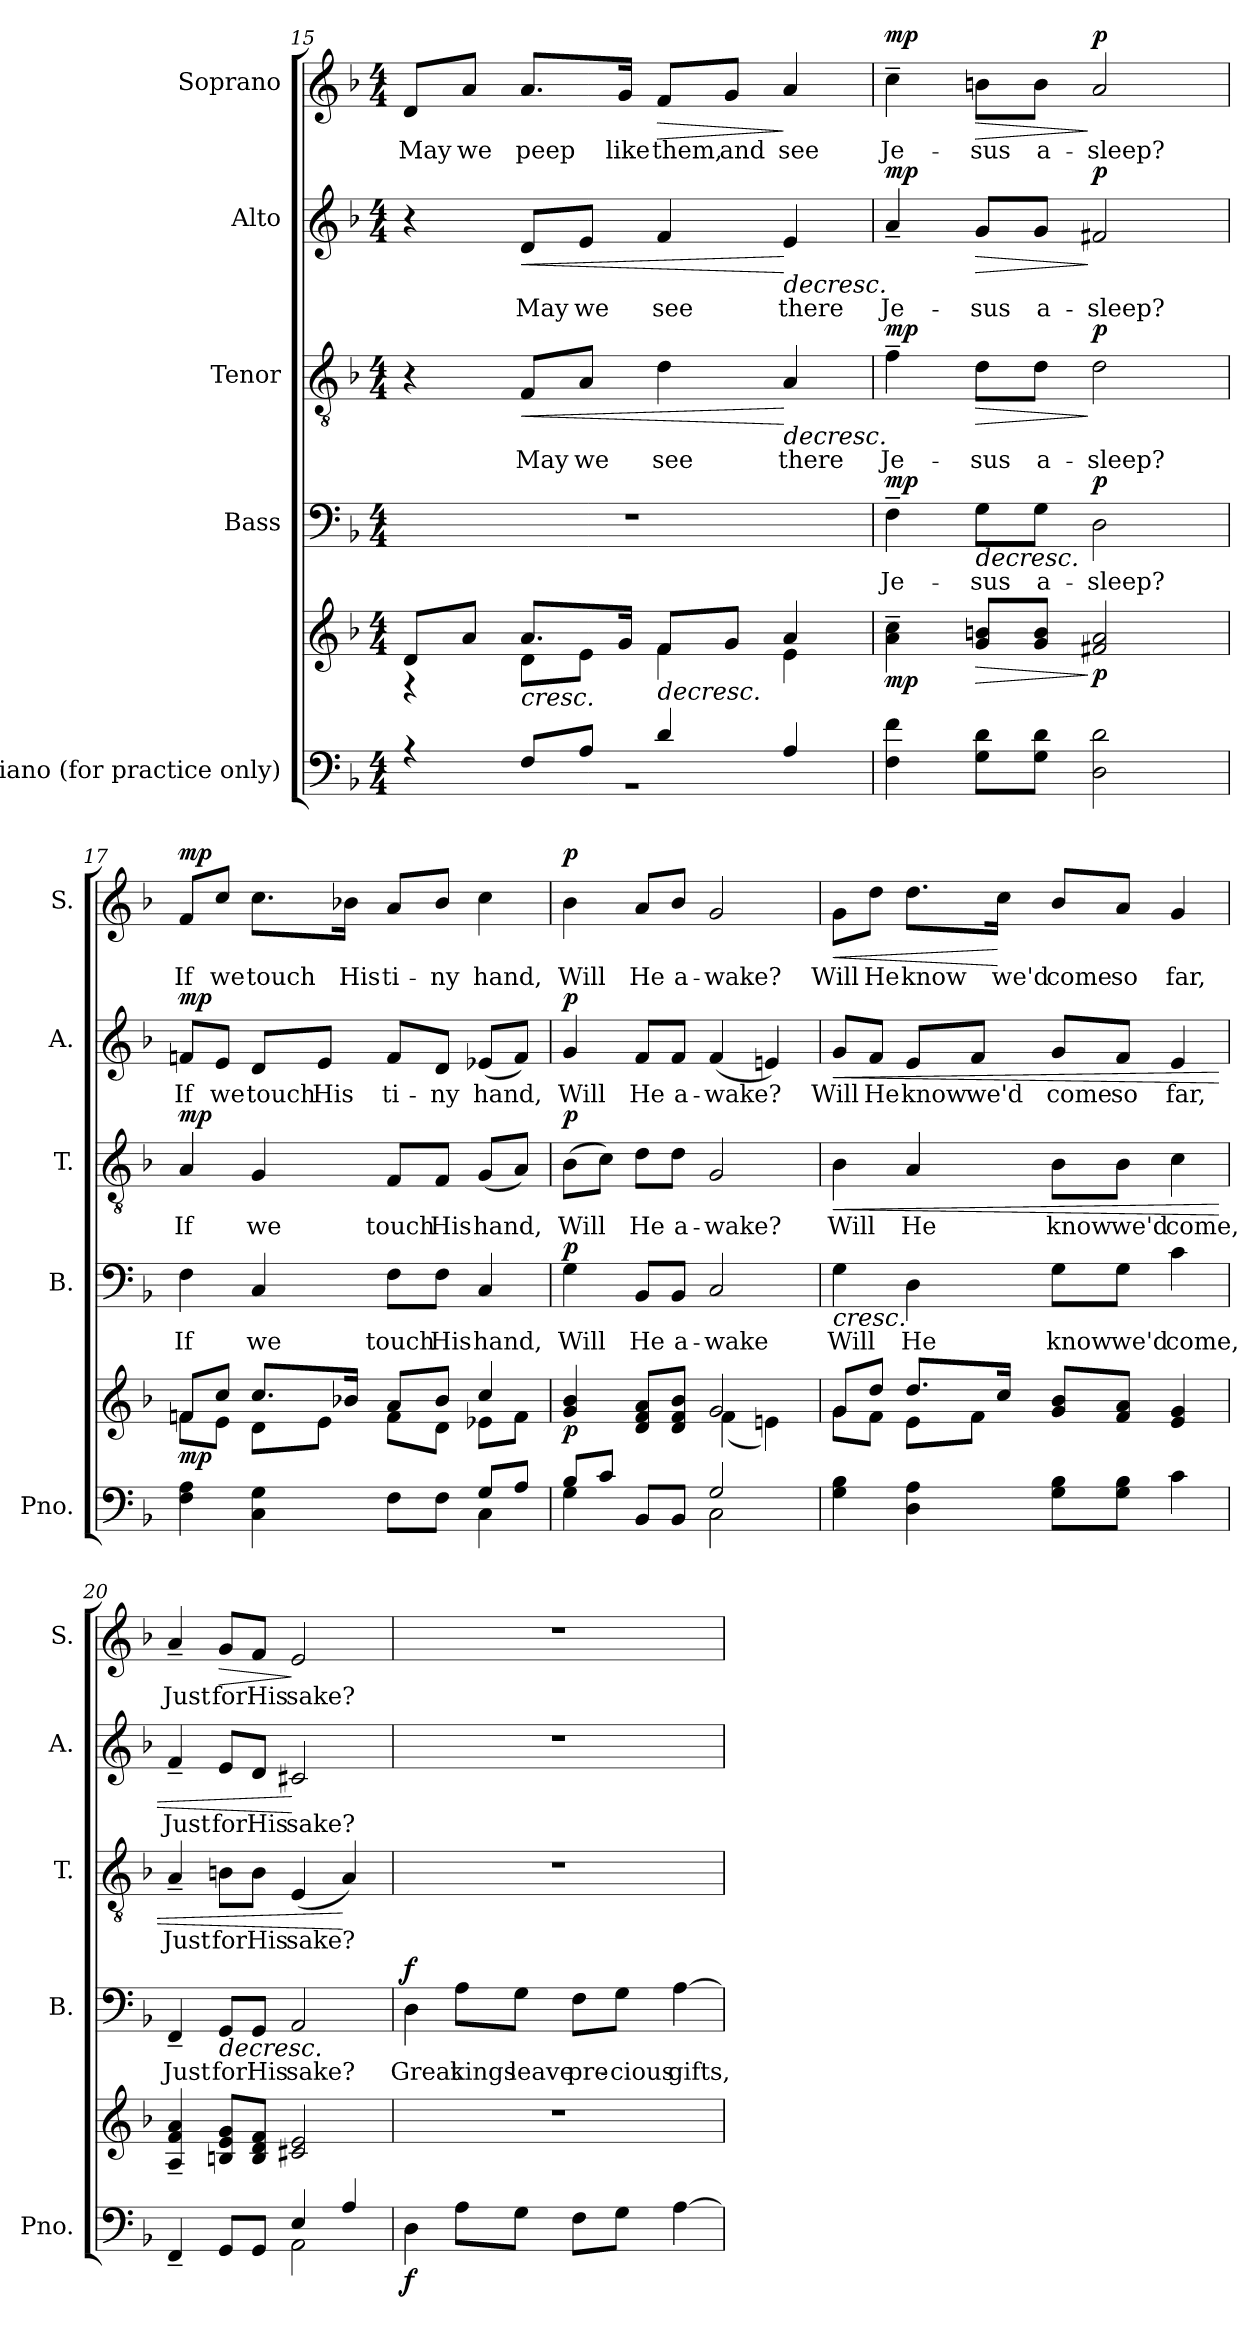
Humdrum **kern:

**kern	**kern	**dynam	**kern	**text	**dynam	**kern	**text	**dynam	**kern	**text	**dynam	**kern	**text	**dynam
*part5	*part5	*part5	*part4	*part4	*part4	*part3	*part3	*part3	*part2	*part2	*part2	*part1	*part1	*part1
*staff6	*staff5	*staff5/6	*staff4	*staff4	*staff4	*staff3	*staff3	*staff3	*staff2	*staff2	*staff2	*staff1	*staff1	*staff1
*I"Piano (for  practice  only)	*	*	*I"Bass	*	*	*I"Tenor	*	*	*I"Alto	*	*	*I"Soprano	*	*
*I'Pno.	*	*	*I'B.	*	*	*I'T.	*	*	*I'A.	*	*	*I'S.	*	*
*clefF4	*clefG2	*	*clefF4	*	*	*clefGv2	*	*	*clefG2	*	*	*clefG2	*	*
*	*	*	*	*	*	*ITrd7c12	*	*	*	*	*	*	*	*
*k[b-]	*k[b-]	*	*k[b-]	*	*	*k[b-]	*	*	*k[b-]	*	*	*k[b-]	*	*
*F:	*F:	*	*F:	*	*	*F:	*	*	*F:	*	*	*F:	*	*
*M4/4	*M4/4	*	*M4/4	*	*	*M4/4	*	*	*M4/4	*	*	*M4/4	*	*
=15	=15	=15	=15	=15	=15	=15	=15	=15	=15	=15	=15	=15	=15	=15
*^	*^	*	*	*	*	*	*	*	*	*	*	*	*	*
!	!	!	!	!	!	!	!	!	!	!	!	!	!	!	!LO:LY:b	!
4r	1r	8d/L	4r	.	1r	.	.	4r	.	.	4r	.	.	8d/L	May	.
!	!	!	!	!	!	!	!	!	!	!	!	!	!	!	!LO:LY:b	!
.	.	8a/J	.	.	.	.	.	.	.	.	.	.	.	8a/J	we	.
!	!	!	!	!LO:HP:b	!	!	!	!	!LO:LY:b	!LO:HP:b	!	!LO:LY:b	!LO:HP:b	!	!LO:LY:b	!
8F/L	.	8.a/L	8d\L	<	.	.	.	8FF/L	May	<	8d/L	May	<	8.a/L	peep	.
!	!	!	!	!	!	!	!	!	!LO:LY:b	!	!	!LO:LY:b	!	!	!	!
8A/J	.	.	8e\J	.	.	.	.	8AA/J	we	.	8e/J	we	.	.	.	.
!	!	!	!	!	!	!	!	!	!	!	!	!	!	!	!LO:LY:b	!
.	.	16g/Jk	.	.	.	.	.	.	.	.	.	.	.	16g/Jk	like	.
!	!	!	!	!LO:HP:b	!	!	!	!	!LO:LY:b	!	!	!LO:LY:b	!	!	!LO:LY:b	!LO:HP:b
4d/	.	8f/L	4f\	>	.	.	.	4D\	see	.	4f/	see	.	8f/L	them,	>
!	!	!	!	!	!	!	!	!	!	!	!	!	!	!	!LO:LY:b	!
.	.	8g/J	.	.	.	.	.	.	.	.	.	.	.	8g/J	and	.
!	!	!	!	!	!	!	!	!	!LO:LY:b	!LO:HP:n=1:b	!	!LO:LY:b	!LO:HP:n=1:b	!	!LO:LY:b	!
4A/	.	4a/	4e\	[	.	.	.	4AA/	there	[ >	4e/	there	[ >	4a/	see	]
*v	*v	*	*	*	*	*	*	*	*	*	*	*	*	*	*	*
=16	=16	=16	=16	=16	=16	=16	=16	=16	=16	=16	=16	=16	=16	=16	=16
!	!	!	!LO:DY:b	!	!LO:LY:b	!LO:DY:b	!	!LO:LY:b	!LO:DY:b	!	!LO:LY:b	!LO:DY:b	!	!LO:LY:b	!LO:DY:b
*	*v	*v	*	*	*	*	*	*	*	*	*	*	*	*	*
4F\ 4f\	4a\~ 4cc\~	mp	4F~\	Je-	mp	4F~\	Je-	mp	4a~/	Je-	mp	4cc~\	Je-	mp
!	!	!LO:HP:b	!	!LO:LY:b	!LO:HP:b	!	!LO:LY:b	!LO:HP:b	!	!LO:LY:b	!LO:HP:b	!	!LO:LY:b	!LO:HP:b
8G\ 8d\L	8g/ 8bn/L	>	8G\L	-sus	>	8D\L	-sus	>	8g/L	-sus	>	8bn\L	-sus	>
!	!	!	!	!LO:LY:b	!	!	!LO:LY:b	!	!	!LO:LY:b	!	!	!LO:LY:b	!
8G\ 8d\J	8g/ 8b/J	.	8G\J	a-	.	8D\J	a-	.	8g/J	a-	.	8b\J	a-	.
!	!	!LO:DY:n=1:b	!	!LO:LY:b	!LO:DY:b	!	!LO:LY:b	!LO:DY:n=1:b	!	!LO:LY:b	!LO:DY:n=1:b	!	!LO:LY:b	!LO:DY:n=1:b
2D\ 2d\	2f#X/ 2a/	] p	2D\	-sleep?	p	2D\	-sleep?	] p	2f#X/	-sleep?	] p	2a/	-sleep?	] p
!!LO:PB:g=z
=17	=17	=17	=17	=17	=17	=17	=17	=17	=17	=17	=17	=17	=17	=17
*^	*^	*	*	*	*	*	*	*	*	*	*	*	*	*
!	!	!	!	!LO:DY:b	!	!LO:LY:b	!	!	!LO:LY:b	!LO:DY:b	!	!LO:LY:b	!LO:DY:b	!	!LO:LY:b	!LO:DY:b
4F\ 4A\	2.ryy	8fn/L	8f\L	mp	4F\	If	.	4AA/	If	mp	8fn/L	If	mp	8f/L	If	mp
!	!	!	!	!	!	!	!	!	!	!	!	!LO:LY:b	!	!	!LO:LY:b	!
.	.	8cc/J	8e\J	.	.	.	.	.	.	.	8e/J	we	.	8cc/J	we	.
!	!	!	!	!	!	!LO:LY:b	!	!	!LO:LY:b	!	!	!LO:LY:b	!	!	!LO:LY:b	!
4C\ 4G\	.	8.cc/L	8d\L	.	4C/	we	.	4GG/	we	.	8d/L	touch	.	8.cc\L	touch	.
!	!	!	!	!	!	!	!	!	!	!	!	!LO:LY:b	!	!	!	!
.	.	.	8e\J	.	.	.	.	.	.	.	8e/J	His	.	.	.	.
!	!	!	!	!	!	!	!	!	!	!	!	!	!	!	!LO:LY:b	!
.	.	16b-X/Jk	.	.	.	.	.	.	.	.	.	.	.	16b-X\Jk	His	.
!	!	!	!	!	!	!LO:LY:b	!	!	!LO:LY:b	!	!	!LO:LY:b	!	!	!LO:LY:b	!
8F\L	.	8a/L	8f\L	.	8F\L	touch	.	8FF/L	touch	.	8f/L	ti-	.	8a/L	ti-	.
!	!	!	!	!	!	!LO:LY:b	!	!	!LO:LY:b	!	!	!LO:LY:b	!	!	!LO:LY:b	!
8F\J	.	8b-/J	8d\J	.	8F\J	His	.	8FF/J	His	.	8d/J	-ny	.	8b-/J	-ny	.
!	!	!	!	!	!	!LO:LY:b	!	!	!LO:LY:b	!	!	!LO:LY:b	!	!	!LO:LY:b	!
8G/L	4C\	4cc/	8e-X\L	.	4C/	hand,	.	(<8GG/L	hand,	.	(<8e-X/L	hand,	.	4cc\	hand,	.
8A/J	.	.	8f\J	.	.	.	.	8AA/J)	.	.	8f/J)	.	.	.	.	.
=18	=18	=18	=18	=18	=18	=18	=18	=18	=18	=18	=18	=18	=18	=18	=18	=18
!	!	!	!	!LO:DY:b	!	!LO:LY:b	!LO:DY:b	!	!LO:LY:b	!LO:DY:b	!	!LO:LY:b	!LO:DY:b	!	!LO:LY:b	!LO:DY:b
8B-/L	4G\	4g/ 4b-/	4ryy	p	4G\	Will	p	(>8BB-\L	Will	p	4g/	Will	p	4b-\	Will	p
8c/J	.	.	.	.	.	.	.	8C\J)	.	.	.	.	.	.	.	.
!	!	!	!	!	!	!LO:LY:b	!	!	!LO:LY:b	!	!	!LO:LY:b	!	!	!LO:LY:b	!
8BB-/L	4ryy	8d/ 8f/ 8a/L	8ryy	.	8BB-/L	He	.	8D\L	He	.	8f/L	He	.	8a/L	He	.
!	!	!	!	!	!	!LO:LY:b	!	!	!LO:LY:b	!	!	!LO:LY:b	!	!	!LO:LY:b	!
8BB-/J	.	8d/ 8f/ 8b-/J	8ryy	.	8BB-/J	a-	.	8D\J	a-	.	8f/J	a-	.	8b-/J	a-	.
!	!	!	!	!	!	!LO:LY:b	!	!	!LO:LY:b	!	!	!LO:LY:b	!	!	!LO:LY:b	!
2G/	2C\	2g/	(<4f\	.	2C/	-wake	.	2GG/	-wake?	.	(<4f/	-wake?	.	2g/	-wake?	.
.	.	.	4en\)	.	.	.	.	.	.	.	4en/)	.	.	.	.	.
*v	*v	*	*	*	*	*	*	*	*	*	*	*	*	*	*	*
=19	=19	=19	=19	=19	=19	=19	=19	=19	=19	=19	=19	=19	=19	=19	=19
!	!	!	!	!	!LO:LY:b	!LO:HP:b	!	!LO:LY:b	!LO:HP:b	!	!LO:LY:b	!LO:HP:b	!	!LO:LY:b	!LO:HP:b
4G\ 4B-\	8g/L	8g\L	.	4G\	Will	<	4BB-\	Will	<	8g/L	Will	<	8g\L	Will	<
!	!	!	!	!	!	!	!	!	!	!	!LO:LY:b	!	!	!LO:LY:b	!
.	8dd/J	8f\J	.	.	.	.	.	.	.	8f/J	He	.	8dd\J	He	.
!	!	!	!	!	!LO:LY:b	!	!	!LO:LY:b	!	!	!LO:LY:b	!	!	!LO:LY:b	!
4D\ 4A\	8.dd/L	8e\L	.	4D\	He	]	4AA/	He	]	8e/L	know	.	8.dd\L	know	.
!	!	!	!	!	!	!	!	!	!	!	!LO:LY:b	!	!	!	!
.	.	8f\J	.	.	.	.	.	.	.	8f/J	we'd	]	.	.	.
!	!	!	!	!	!	!	!	!	!	!	!	!	!	!LO:LY:b	!
.	16cc/Jk	.	.	.	.	.	.	.	.	.	.	.	16cc\Jk	we'd	[
!	!	!	!	!	!LO:LY:b	!	!	!LO:LY:b	!	!	!LO:LY:b	!	!	!LO:LY:b	!
8G\ 8B-\L	8g/ 8b-/L	2ryy	]	8G\L	know	.	8BB-\L	know	.	8g/L	come	.	8b-/L	come	.
!	!	!	!	!	!LO:LY:b	!	!	!LO:LY:b	!	!	!LO:LY:b	!	!	!LO:LY:b	!
8G\ 8B-\J	8f/ 8a/J	.	.	8G\J	we'd	.	8BB-\J	we'd	.	8f/J	so	.	8a/J	so	.
!	!	!	!	!	!LO:LY:b	!	!	!LO:LY:b	!	!	!LO:LY:b	!	!	!LO:LY:b	!
4c\	4e/ 4g/	.	.	4c\	come,	.	4C\	come,	.	4e/	far,	.	4g/	far,	.
*	*v	*v	*	*	*	*	*	*	*	*	*	*	*	*	*
!!LO:LB:g=z
=20	=20	=20	=20	=20	=20	=20	=20	=20	=20	=20	=20	=20	=20	=20
*^	*	*	*	*	*	*	*	*	*	*	*	*	*	*
!	!	!	!	!	!LO:LY:b	!	!	!LO:LY:b	!	!	!LO:LY:b	!	!	!LO:LY:b	!
4FF~/	2ryy	4A/~ 4f/~ 4a/~	.	4FF~/	Just	.	4AA~/	Just	.	4f~/	Just	.	4a~/	Just	.
!	!	!	!	!	!LO:LY:b	!LO:HP:b	!	!LO:LY:b	!	!	!LO:LY:b	!	!	!LO:LY:b	!LO:HP:b
8GG/L	.	8Bn/ 8e/ 8g/L	.	8GG/L	for	>	8BBn\L	for	.	8e/L	for	.	8g/L	for	>
!	!	!	!	!	!LO:LY:b	!	!	!LO:LY:b	!	!	!LO:LY:b	!	!	!LO:LY:b	!
8GG/J	.	8B/ 8d/ 8f/J	.	8GG/J	His	.	8BB\J	His	.	8d/J	His	.	8f/J	His	.
!	!	!	!	!	!LO:LY:b	!	!	!LO:LY:b	!	!	!LO:LY:b	!	!	!LO:LY:b	!
4E/	2AA\	2c#X/ 2e/	.	2AA/	sake?	[	(<4EE/	sake?	.	2c#X/	sake?	[	2e/	sake?	]
4A/	.	.	.	.	.	.	4AA/)	.	[	.	.	.	.	.	.
*v	*v	*	*	*	*	*	*	*	*	*	*	*	*	*	*
=21	=21	=21	=21	=21	=21	=21	=21	=21	=21	=21	=21	=21	=21	=21
!	!	!LO:DY:b=2	!	!LO:LY:b	!LO:DY:b	!	!	!	!	!	!	!	!	!
4D\	1r	f	4D\	Great	f	1r	.	.	1r	.	.	1r	.	.
!	!	!	!	!LO:LY:b	!	!	!	!	!	!	!	!	!	!
8A\L	.	.	8A\L	kings	.	.	.	.	.	.	.	.	.	.
!	!	!	!	!LO:LY:b	!	!	!	!	!	!	!	!	!	!
8G\J	.	.	8G\J	leave	.	.	.	.	.	.	.	.	.	.
!	!	!	!	!LO:LY:b	!	!	!	!	!	!	!	!	!	!
8F\L	.	.	8F\L	pre-	.	.	.	.	.	.	.	.	.	.
!	!	!	!	!LO:LY:b	!	!	!	!	!	!	!	!	!	!
8G\J	.	.	8G\J	-cious	.	.	.	.	.	.	.	.	.	.
!	!	!	!	!LO:LY:b	!	!	!	!	!	!	!	!	!	!
[4A\	.	.	[4A\	gifts,	]	.	.	.	.	.	.	.	.	.
=	=	=	=	=	=	=	=	=	=	=	=	=	=	=
*-	*-	*-	*-	*-	*-	*-	*-	*-	*-	*-	*-	*-	*-	*-
